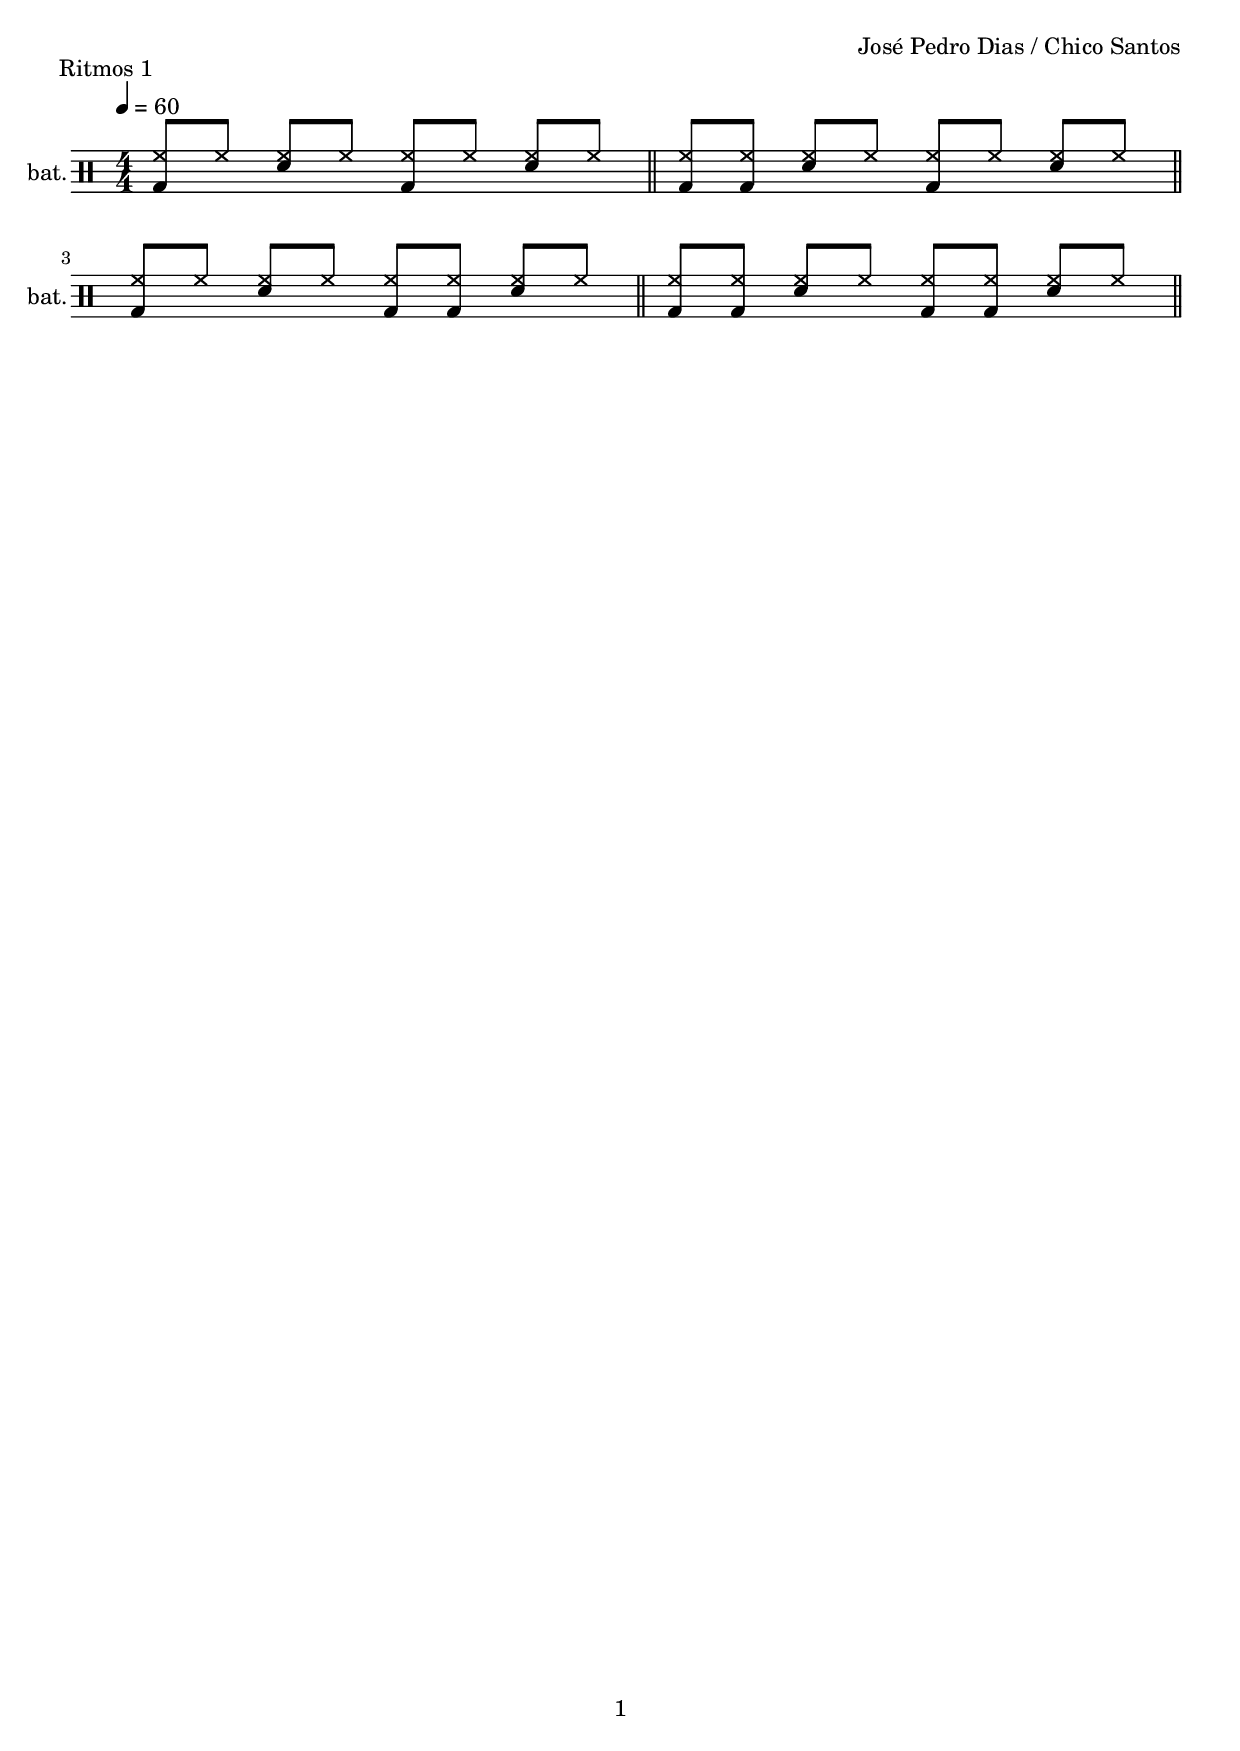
\version "2.24.2"

doc_title = "Ritmos 1"
page_no = "1"

bpm = 60

pat_i = \drummode {
    <bd hh>8 hh <sn hh> hh <bd hh> hh <sn hh> hh
}

pat_ii = \drummode {
    <bd hh>8 <bd hh> <sn hh> hh <bd hh> hh <sn hh> hh
}

pat_iii = \drummode {
    <bd hh>8 hh <sn hh> hh <bd hh> <bd hh> <sn hh> hh
}

pat_iv = \drummode {
    <bd hh>8 <bd hh> <sn hh> hh <bd hh> <bd hh> <sn hh> hh
}

main = {
    \stemUp

    \pat_i \section

    \pat_ii \section

    \break

    \pat_iii \section

    \pat_iv \section

    % \break
}

\version "2.24.2"

\header {
  piece = \doc_title
  composer = "José Pedro Dias / Chico Santos"
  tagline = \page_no
}

\paper {
  %page-breaking = #ly:minimal-breaking % only breaks if necessary or force via \pageTurn
  %page-breaking = #ly:one-page-breaking % ends page early, dropping whitespace
  %page-breaking = #ly:page-turn-breaking % breaks at \pageTurn, may break also at \allowPageTurn
}

dr = {
    \new DrumStaff \with {
        %instrumentName = "drums"
        instrumentName = "bat."
        shortInstrumentName = "bat."
    }
    \new DrumVoice {
        \clef percussion
        \numericTimeSignature
        \time 4/4
        \tempo 4 = \bpm
        \set Timing.beamExceptions = #'()
        \override Beam.positions = #'(4.8 . 4.8) % keeps beams horizontal

        \main
    }
}

\score {
    \dr
    \layout {
        %indent = 3.0\cm
        %short-indent = 1.5\cm
        indent = 0.2\cm
        short-indent = 0.2\cm
    }
}

\score {
    \unfoldRepeats { \dr }
    \midi { \tempo 4 = \bpm }
}

